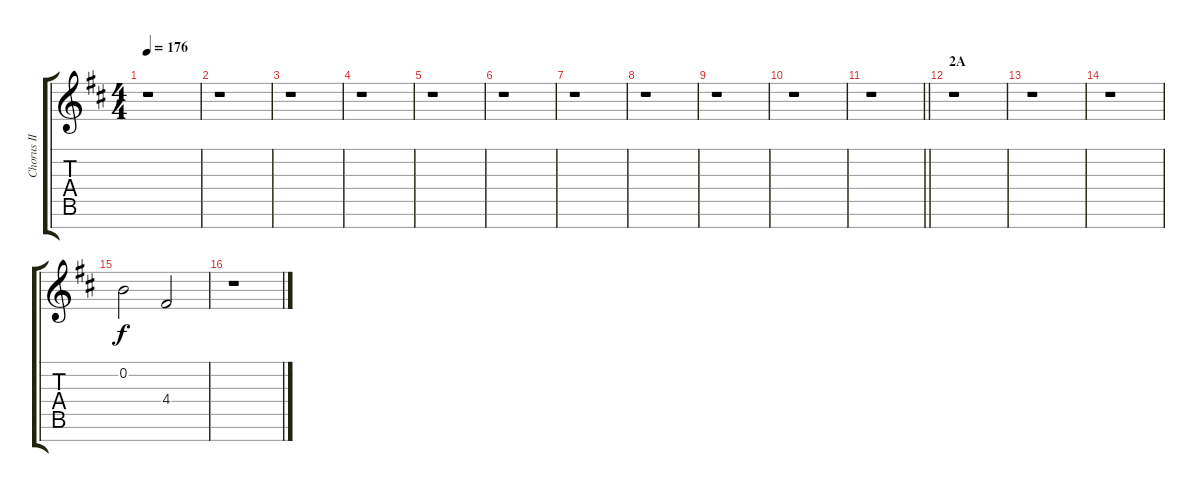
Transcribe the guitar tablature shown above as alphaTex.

\track ("Chorus II" "Chorus II") {instrument voiceoohs}
\staff {score tabs}
\tuning (E5 B4 G4 D4 A3 E3 B2) {hide}
\ts (4 4)
\tempo 176
\clef g2
\ks d
r.1{dy f} |
r.1 |
r.1 |
r.1 |
r.1 |
r.1 |
r.1 |
r.1 |
r.1 |
r.1 |
\barLineRight lightlight
r.1 |
\section ("" "2A")
r.1 |
r.1 |
r.1 |
0.2.2 4.4.2 |
r.1
